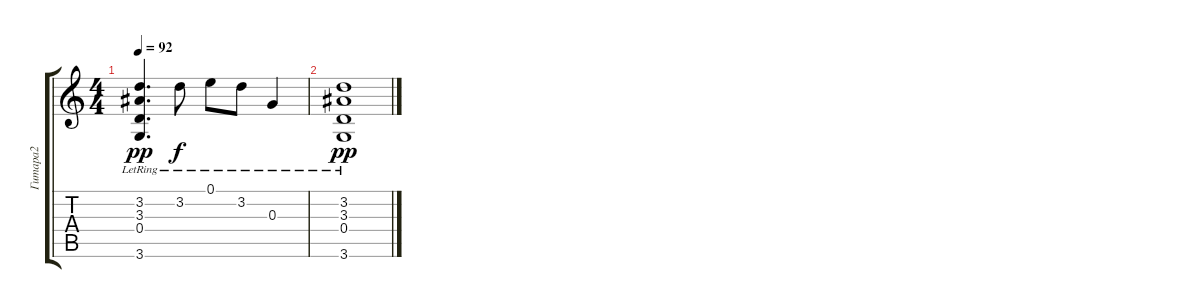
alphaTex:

\track ("Гитара2" "Гитара2") {instrument acousticguitarsteel}
\staff {score tabs}
\tuning (E4 B3 G3 D3 A2 E2) {hide}
\ts (4 4)
\tempo 92
\clef g2
\ks c
(3.2{lr} 3.3{lr} 0.4 3.6{lr}).4{d dy pp} 3.2{lr}.8{dy f} 0.1{lr}.8 3.2{lr}.8 0.3{lr}.4 |
(3.2 3.3{lr} 0.4 3.6{lr}).1{dy pp}
